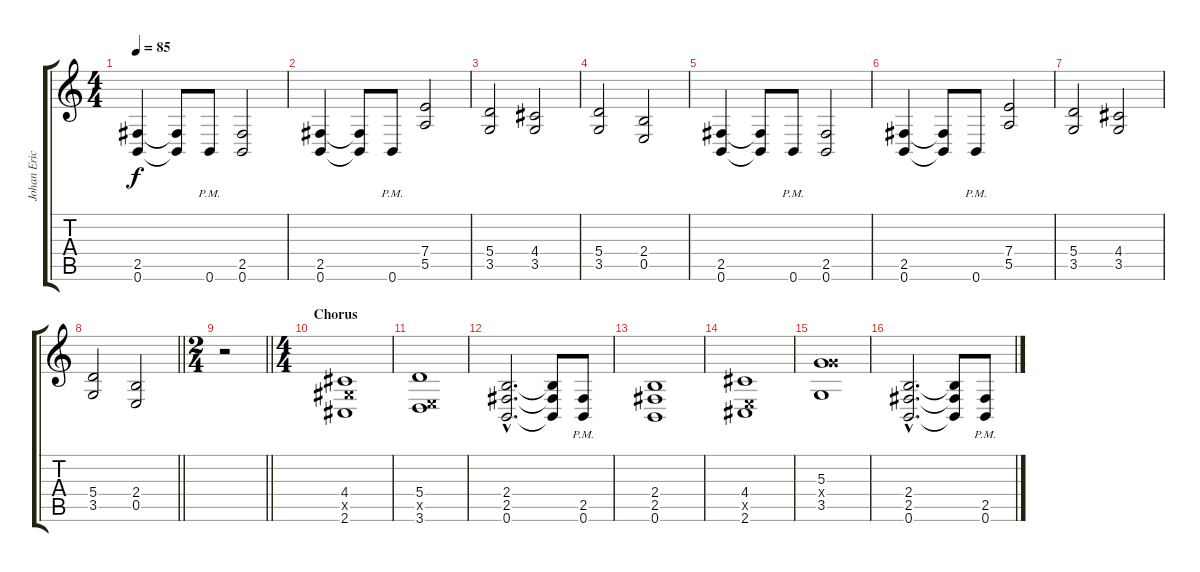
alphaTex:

\track ("Johan Ericson" "Johan Eric") {instrument distortionguitar}
\staff {score tabs}
\tuning (B3 Gb3 D3 A2 E2 B1) {hide}
\ts (4 4)
\tempo 85
\clef g2
\ks c
(2.5 0.6).4{dy f} (2.5{t} 0.6{t}).8 0.6{pm}.8 (2.5 0.6).2 |
(2.5 0.6).4 (2.5{t} 0.6{t}).8 0.6{pm}.8 (7.4 5.5).2 |
(5.4 3.5).2 (4.4 3.5).2 |
(5.4 3.5).2 (2.4 0.5).2 |
(2.5 0.6).4 (2.5{t} 0.6{t}).8 0.6{pm}.8 (2.5 0.6).2 |
(2.5 0.6).4 (2.5{t} 0.6{t}).8 0.6{pm}.8 (7.4 5.5).2 |
(5.4 3.5).2 (4.4 3.5).2 |
\barLineRight lightlight
(5.4 3.5).2 (2.4 0.5).2 |
\ts (2 4)
\section ("" "")
\barLineRight lightlight
r.2 |
\ts (4 4)
\section ("" "Chorus")
(4.4 4.5{x} 2.6).1 |
(5.4 0.5{x} 3.6).1 |
(2.4{hac} 2.5{hac} 0.6{hac}).2{d} (2.4{t} 2.5{t} 0.6{t}).8 (2.5{pm} 0.6{pm}).8 |
(2.4 2.5 0.6).1 |
(4.4 0.5{x} 2.6).1 |
(5.3 10.4{x} 3.5).1 |
(2.4{hac} 2.5{hac} 0.6{hac}).2{d} (2.4{t} 2.5{t} 0.6{t}).8 (2.5{pm} 0.6{pm}).8
